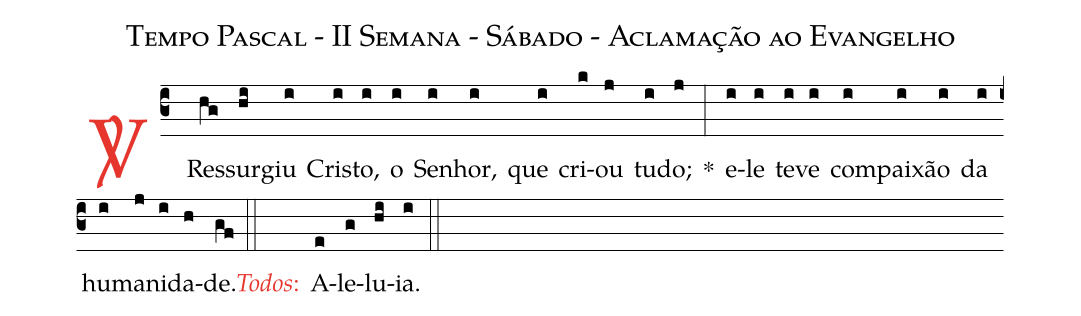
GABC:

name: Tempo Pascal - II Semana - Sábado - Aclamação ao Evangelho;
%%
(c3)

<c><sp>V/</sp>.</c>() Res(hg)sur(hi)giu(i) Cris(i)to,(i) o(i) Se(i)nhor,(i) que(i) cri(k)ou(j) tu(i)do;(j) *(:) e(i)le(i) te(i)ve(i) com(i)pai(i)xão(i) da(i) hu(i)ma(j)ni(i)da(h)de.(gf)

(::)

<nlba><c><i>Todos</i>:</c>() A</nlba>(e)le(g)lu(hi)ia.(i)

(::)
